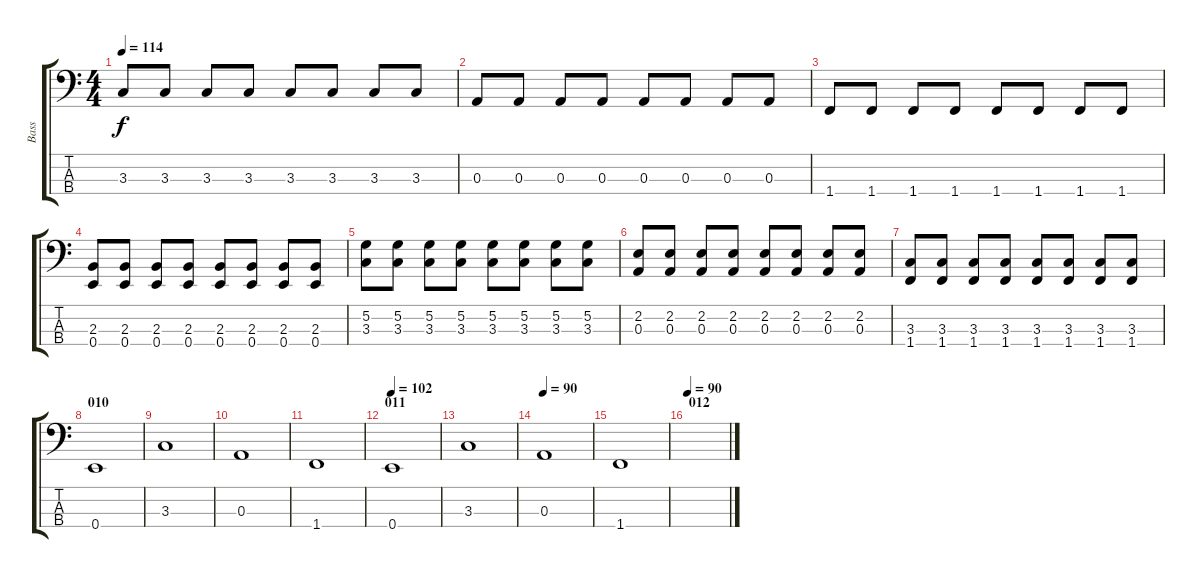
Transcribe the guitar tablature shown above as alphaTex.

\track ("Bass" "Bass") {instrument electricbassfinger}
\staff {score tabs}
\tuning (G2 D2 A1 E1) {hide}
\ts (4 4)
\tempo 114
\clef f4
\ks c
3.3.8{dy f} 3.3.8 3.3.8 3.3.8 3.3.8 3.3.8 3.3.8 3.3.8 |
0.3.8 0.3.8 0.3.8 0.3.8 0.3.8 0.3.8 0.3.8 0.3.8 |
1.4.8 1.4.8 1.4.8 1.4.8 1.4.8 1.4.8 1.4.8 1.4.8 |
(2.3 0.4).8 (2.3 0.4).8 (2.3 0.4).8 (2.3 0.4).8 (2.3 0.4).8 (2.3 0.4).8 (2.3 0.4).8 (2.3 0.4).8 |
(5.2 3.3).8 (5.2 3.3).8 (5.2 3.3).8 (5.2 3.3).8 (5.2 3.3).8 (5.2 3.3).8 (5.2 3.3).8 (5.2 3.3).8 |
(2.2 0.3).8 (2.2 0.3).8 (2.2 0.3).8 (2.2 0.3).8 (2.2 0.3).8 (2.2 0.3).8 (2.2 0.3).8 (2.2 0.3).8 |
(3.3 1.4).8 (3.3 1.4).8 (3.3 1.4).8 (3.3 1.4).8 (3.3 1.4).8 (3.3 1.4).8 (3.3 1.4).8 (3.3 1.4).8 |
\section ("" "010")
0.4.1 |
3.3.1 |
0.3.1 |
1.4.1 |
\section ("" "011")
\tempo 102
0.4.1 |
3.3.1 |
\tempo 90
0.3.1 |
1.4.1 |
\section ("" "012")
\tempo 90
